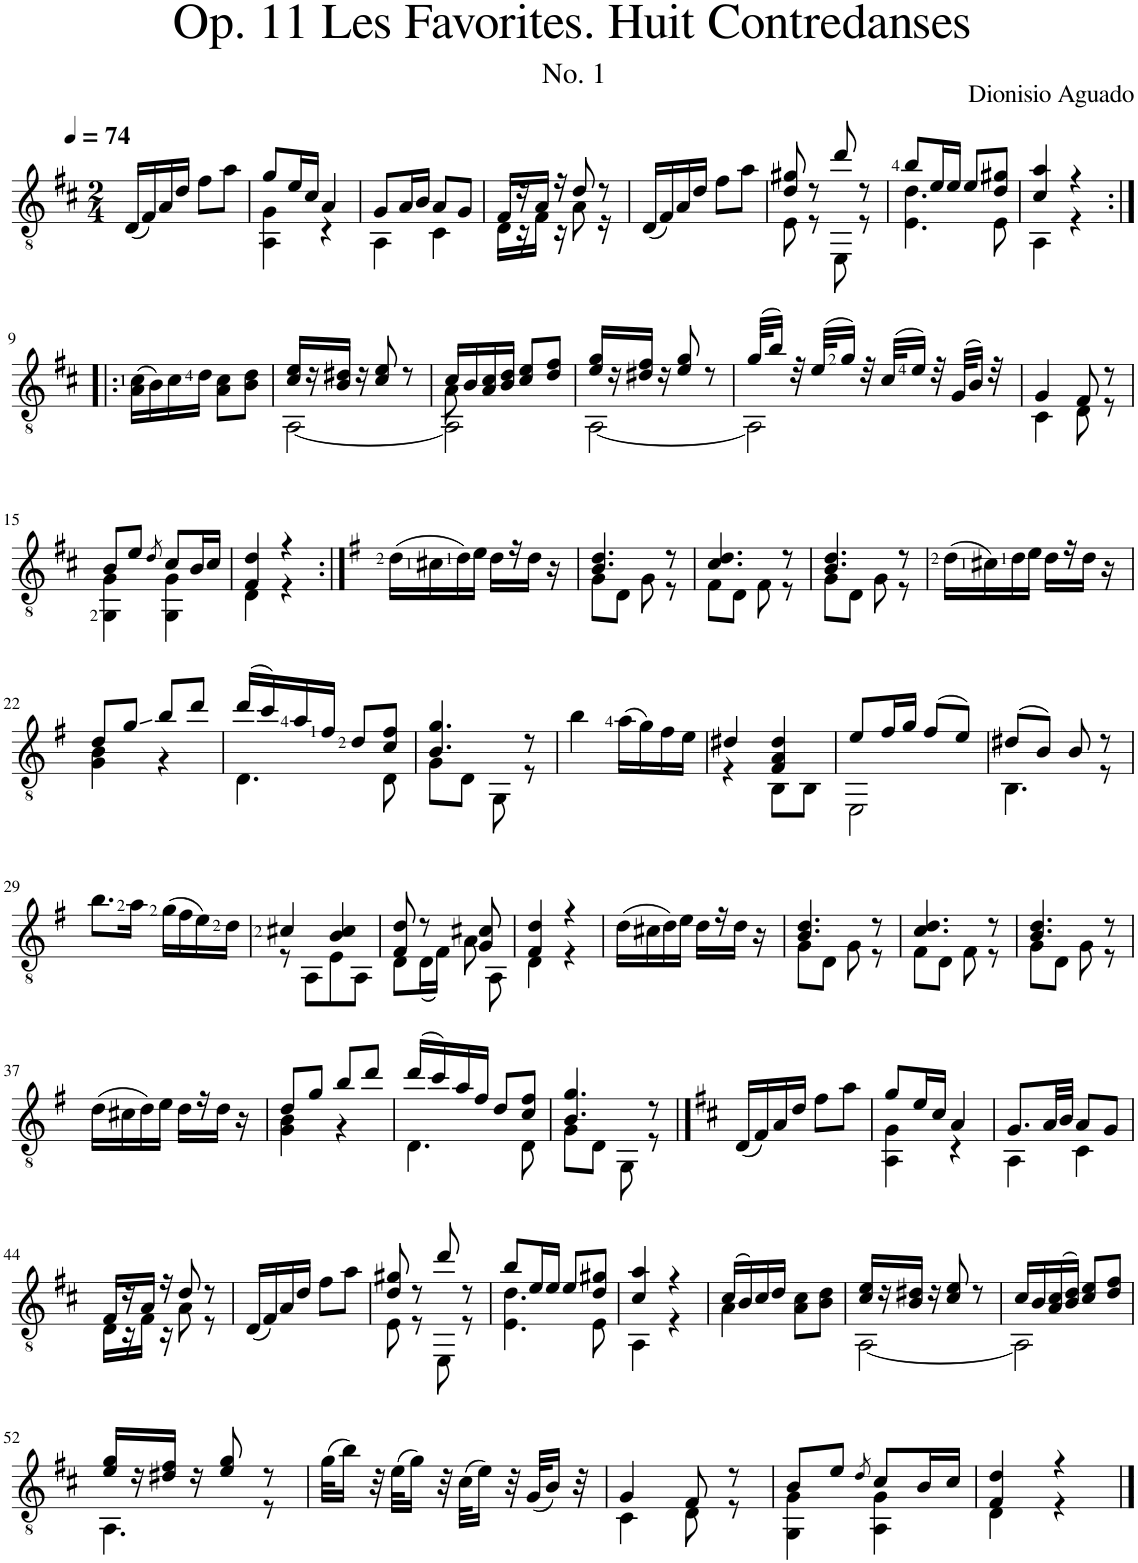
**kern
*part1
*staff1
*I"Classical Guitar
*I'Guit.
*clefGv2
*k[f#c#]
*M2/4
*MM74
=1
(16D/LL
16F#/)
16A/
16d/JJ
8f#\L
8a\J
=2
*^
8g/L	4AA\ 4G\
16e/L	.
16c#/JJ	.
4A/	4r
=3	=3
8G/L	4AA\
16A/L	.
16B/JJ	.
8A/L	4C#\
8G/J	.
=4	=4
16F#/LL	16D\LL
16r	16r
16A/JJ	16F#\JJ
16r	16r
8d/	8A\
8r	16r
.	16ryy
*v	*v
=5
(16D/LL
16F#/)
16A/
16d/JJ
8f#\L
8a\J
=6
*^
8d/ 8g#X/	8E\
8r	8r
8dd/	8EE\
8r	8r
=7	=7
8b/L	4.E\ 4.d\
16e/L	.
16e/JJ	.
8e/L	.
8d/ 8g#X/J	8E\
=8	=8
4c#/ 4a/	4AA\
4r	4r
*v	*v
!!LO:LB:g=z
=9:|!|:
(16A\ 16c#\LL
16B\)
16c#\
16d\JJ
8A\ 8c#\L
8B\ 8d\J
=10
*^
16c#/ 16e/LL	[2AA\
16r	.
16B/ 16d#X/JJ	.
16r	.
8c#/ 8e/	.
8r	.
=11	=11
*	*^
16c#/LL	2AA\]	8A\
16B/	.	.
16A/ 16c#/	.	8ryy
16B/ 16d/JJ	.	.
8c#/ 8e/L	.	4ryy
8d/ 8f#/J	.	.
*	*v	*v
=12	=12
16e/ 16g/LL	[2AA\
16r	.
16d#X/ 16f#/JJ	.
16r	.
8e/ 8g/	.
8r	.
=13	=13
(32g/KLL	2AA\]
16b/JJ)	.
32r	.
(32e/KLL	.
16g/JJ)	.
32r	.
(32c#/KLL	.
16e/JJ)	.
32r	.
(32G/KLL	.
16B/JJ)	.
32r	.
=14	=14
4G/	4C#\
8F#/	8D\
8r	8r
!!LO:LB:g=z	!!
=15	=15
8B/L	4GG\ 4G\
8e/J	.
8qd/	.
8c#/L	4GG\ 4G\
16B/L	.
16c#/JJ	.
=16	=16
4F#/ 4d/	4D\
4r	4r
*v	*v
=17:|!
*k[f#]
(16d\LL
16c#X\
16d\)
16e\JJ
16d\LL
16r
16d\JJ
16r
=18
*^
4.B/ 4.d/	8G\L
.	8D\J
.	8G\
8r	8r
=19	=19
4.c/ 4.d/	8F#\L
.	8D\J
.	8F#\
8r	8r
=20	=20
4.B/ 4.d/	8G\L
.	8D\J
.	8G\
8r	8r
*v	*v
=21
(16d\LL
16c#X\)
16d\
16e\JJ
16d\LL
16r
16d\JJ
16r
!!LO:LB:g=z
=22
*^
8d/L	4G\ 4B\
8g/J	.
8b/L	4r
8dd/J	.
=23	=23
(16dd/LL	4.D\
16cc/)	.
16a/	.
16f#/JJ	.
8d/L	.
8c/ 8f#/J	8D\
=24	=24
4.B/ 4.g/	8G\L
.	8D\J
.	8GG\
8r	8r
*v	*v
=25
4b\
(16a\LL
16g\)
16f#\
16e\JJ
=26
*^
4d#X/	4r
4F#/ 4A/ 4d#/	8BB\L
.	8BB\J
=27	=27
8e/L	2EE\
16f#/L	.
16g/JJ	.
(8f#/L	.
8e/J)	.
=28	=28
(8d#X/L	4.BB\
8B/J)	.
8B/	.
8r	8r
*v	*v
!!LO:LB:g=z
=29
8.b\L
16a\Jk
(16g\LL
16f#\
16e\)
16d\JJ
=30
*^
4c#X/	8r
.	8AA\L
4B/ 4c#/	8E\
.	8AA\J
=31	=31
8F#/ 8d/	8D\L
8r	(16D\L
.	16F#\JJ)
8G/ 8c#X/	8A\
8ryy	8AA\
=32	=32
4F#/ 4d/	4D\
4r	4r
*v	*v
=33
(16d\LL
16c#X\
16d\)
16e\JJ
16d\LL
16r
16d\JJ
16r
=34
*^
4.B/ 4.d/	8G\L
.	8D\J
.	8G\
8r	8r
=35	=35
4.c/ 4.d/	8F#\L
.	8D\J
.	8F#\
8r	8r
=36	=36
4.B/ 4.d/	8G\L
.	8D\J
.	8G\
8r	8r
*v	*v
!!LO:LB:g=z
=37
(16d\LL
16c#X\
16d\)
16e\JJ
16d\LL
16r
16d\JJ
16r
=38
*^
8d/L	4G\ 4B\
8g/J	.
8b/L	4r
8dd/J	.
=39	=39
(16dd/LL	4.D\
16cc/)	.
16a/	.
16f#/JJ	.
8d/L	.
8c/ 8f#/J	8D\
=40	=40
4.B/ 4.g/	8G\L
.	8D\J
.	8GG\
8r	8r
*v	*v
==41
*k[f#c#]
(16D/LL
16F#/)
16A/
16d/JJ
8f#\L
8a\J
=42
*^
8g/L	4AA\ 4G\
16e/L	.
16c#/JJ	.
4A/	4r
=43	=43
8.G/L	4AA\
32A/LL	.
32B/JJJ	.
8A/L	4C#\
8G/J	.
!!LO:LB:g=z	!!
=44	=44
16F#/LL	16D\LL
16r	16r
16A/JJ	16F#\JJ
16r	16r
8d/	8A\
8r	8r
*v	*v
=45
(16D/LL
16F#/)
16A/
16d/JJ
8f#\L
8a\J
=46
*^
8d/ 8g#X/	8E\
8r	8r
8dd/	8EE\
8r	8r
=47	=47
8b/L	4.E\ 4.d\
16e/L	.
16e/JJ	.
8e/L	.
8d/ 8g#X/J	8E\
=48	=48
4c#/ 4a/	4AA\
4r	4r
=49	=49
(16c#/LL	4A\
16B/)	.
16c#/	.
16d/JJ	.
8A\ 8c#\L	4ryy
8B\ 8d\J	.
=50	=50
16c#/ 16e/LL	[2AA\
16r	.
16B/ 16d#X/JJ	.
16r	.
8c#/ 8e/	.
8r	.
=51	=51
16c#/LL	2AA\]
16B/	.
(16A/ 16c#/	.
16B/ 16d/JJ)	.
8c#/ 8e/L	.
8d/ 8f#/J	.
!!LO:LB:g=z	!!
=52	=52
16e/ 16g/LL	4.AA\
16r	.
16d#X/ 16f#/JJ	.
16r	.
8e/ 8g/	.
8r	8r
*v	*v
=53
(32g\KLL
16b\JJ)
32r
(32e\KLL
16g\JJ)
32r
(32c#\KLL
16e\JJ)
32r
(32G/KLL
16B/JJ)
32r
=54
*^
4G/	4C#\
8F#/	8D\
8r	8r
=55	=55
8B/L	4GG\ 4G\
8e/J	.
8qd/	.
8c#/L	4AA\ 4G\
16B/L	.
16c#/JJ	.
=56	=56
4F#/ 4d/	4D\
4r	4r
*v	*v
==
*-
